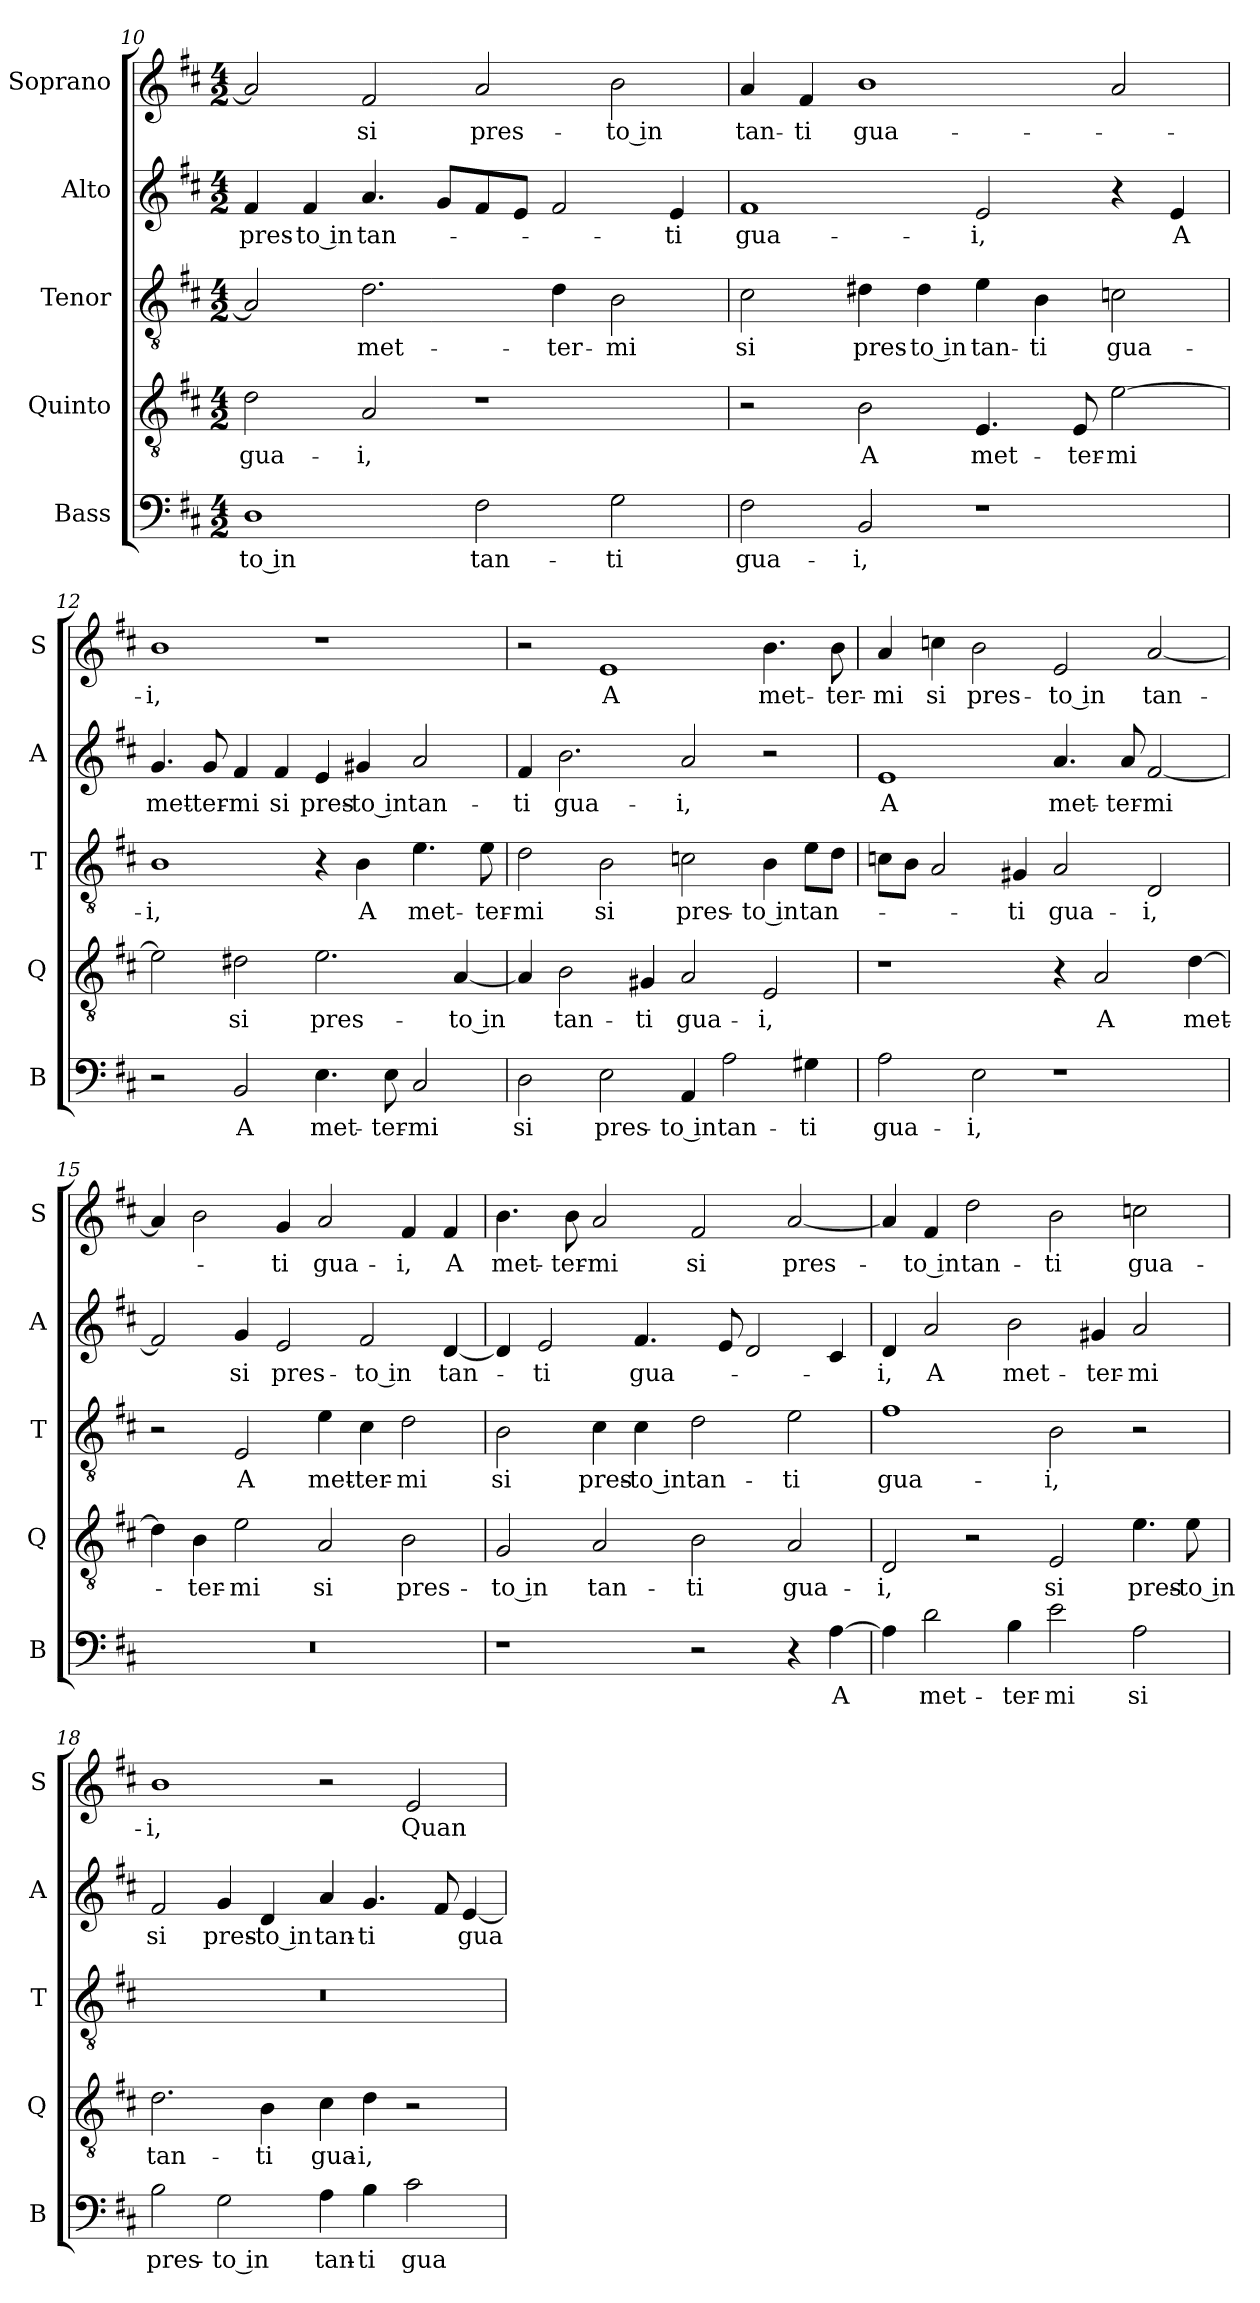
**kern	**text	**kern	**text	**kern	**text	**kern	**text	**kern	**text
*part5	*part5	*part4	*part4	*part3	*part3	*part2	*part2	*part1	*part1
*staff5	*staff5	*staff4	*staff4	*staff3	*staff3	*staff2	*staff2	*staff1	*staff1
*I"Bass	*	*I"Quinto	*	*I"Tenor	*	*I"Alto	*	*I"Soprano	*
*I'B	*	*I'Q	*	*I'T	*	*I'A	*	*I'S	*
*clefF4	*	*clefGv2	*	*clefGv2	*	*clefG2	*	*clefG2	*
*k[f#c#]	*	*k[f#c#]	*	*k[f#c#]	*	*k[f#c#]	*	*k[f#c#]	*
*D:	*	*D:	*	*D:	*	*D:	*	*D:	*
*M4/2	*	*M4/2	*	*M4/2	*	*M4/2	*	*M4/2	*
=10	=10	=10	=10	=10	=10	=10	=10	=10	=10
!	!LO:LY:b	!	!LO:LY:b	!	!	!	!LO:LY:b	!	!
1D	-to in	2d\	gua-	2A/]	.	4f#/	pres-	2a/]	.
!	!	!	!	!	!	!	!LO:LY:b	!	!
.	.	.	.	.	.	4f#/	-to in	.	.
!	!	!	!LO:LY:b	!	!LO:LY:b	!	!LO:LY:b	!	!LO:LY:b
.	.	2A/	-i,	2.d\	met-	4.a/	tan-	2f#/	si
.	.	.	.	.	.	8g/L	.	.	.
!	!LO:LY:b	!	!	!	!	!	!	!	!LO:LY:b
2F#\	tan-	1r	.	.	.	8f#/	.	2a/	pres-
.	.	.	.	.	.	8e/J	.	.	.
!	!	!	!	!	!LO:LY:b	!	!	!	!
.	.	.	.	4d\	-ter-	2f#/	.	.	.
!	!LO:LY:b	!	!	!	!LO:LY:b	!	!	!	!LO:LY:b
2G\	-ti	.	.	2B\	-mi	.	.	2b\	-to in
!	!	!	!	!	!	!	!LO:LY:b	!	!
.	.	.	.	.	.	4e/	-ti	.	.
!!LO:PB:g=z
=11	=11	=11	=11	=11	=11	=11	=11	=11	=11
!	!LO:LY:b	!	!	!	!LO:LY:b	!	!LO:LY:b	!	!LO:LY:b
2F#\	gua-	2r	.	2c#\	si	1f#	gua-	4a/	tan-
!	!	!	!	!	!	!	!	!	!LO:LY:b
.	.	.	.	.	.	.	.	4f#/	-ti
!	!LO:LY:b	!	!LO:LY:b	!	!LO:LY:b	!	!	!	!LO:LY:b
2BB/	-i,	2B\	A	4d#X\	pres-	.	.	1b	gua-
!	!	!	!	!	!LO:LY:b	!	!	!	!
.	.	.	.	4d#\	-to in	.	.	.	.
!	!	!	!LO:LY:b	!	!LO:LY:b	!	!LO:LY:b	!	!
1r	.	4.E/	met-	4e\	tan-	2e/	-i,	.	.
!	!	!	!	!	!LO:LY:b	!	!	!	!
.	.	.	.	4B\	-ti	.	.	.	.
!	!	!	!LO:LY:b	!	!	!	!	!	!
.	.	8E/	-ter-	.	.	.	.	.	.
!	!	!	!LO:LY:b	!	!LO:LY:b	!	!	!	!
.	.	[2e\	-mi	2cn\	gua-	4r	.	2a/	.
!	!	!	!	!	!	!	!LO:LY:b	!	!
.	.	.	.	.	.	4e/	A	.	.
=12	=12	=12	=12	=12	=12	=12	=12	=12	=12
!	!	!	!	!	!LO:LY:b	!	!LO:LY:b	!	!LO:LY:b
2r	.	2e\]	.	1B	-i,	4.g/	met-	1b	-i,
!	!	!	!	!	!	!	!LO:LY:b	!	!
.	.	.	.	.	.	8g/	-ter-	.	.
!	!LO:LY:b	!	!LO:LY:b	!	!	!	!LO:LY:b	!	!
2BB/	A	2d#X\	si	.	.	4f#/	-mi	.	.
!	!	!	!	!	!	!	!LO:LY:b	!	!
.	.	.	.	.	.	4f#/	si	.	.
!	!LO:LY:b	!	!LO:LY:b	!	!	!	!LO:LY:b	!	!
4.E\	met-	2.e\	pres-	4r	.	4e/	pres-	1r	.
!	!	!	!	!	!LO:LY:b	!	!LO:LY:b	!	!
.	.	.	.	4B\	A	4g#X/	-to in	.	.
!	!LO:LY:b	!	!	!	!	!	!	!	!
8E\	-ter-	.	.	.	.	.	.	.	.
!	!LO:LY:b	!	!	!	!LO:LY:b	!	!LO:LY:b	!	!
2C#/	-mi	.	.	4.e\	met-	2a/	tan-	.	.
!	!	!	!LO:LY:b	!	!	!	!	!	!
.	.	[4A/	-to in	.	.	.	.	.	.
!	!	!	!	!	!LO:LY:b	!	!	!	!
.	.	.	.	8e\	-ter-	.	.	.	.
=13	=13	=13	=13	=13	=13	=13	=13	=13	=13
!	!LO:LY:b	!	!	!	!LO:LY:b	!	!LO:LY:b	!	!
2D\	si	4A/]	.	2d\	-mi	4f#/	-ti	2r	.
!	!	!	!LO:LY:b	!	!	!	!LO:LY:b	!	!
.	.	2B\	tan-	.	.	2.b\	gua-	.	.
!	!LO:LY:b	!	!	!	!LO:LY:b	!	!	!	!LO:LY:b
2E\	pres-	.	.	2B\	si	.	.	1e	A
!	!	!	!LO:LY:b	!	!	!	!	!	!
.	.	4G#X/	-ti	.	.	.	.	.	.
!	!LO:LY:b	!	!LO:LY:b	!	!LO:LY:b	!	!LO:LY:b	!	!
4AA/	-to in	2A/	gua-	2cn\	pres-	2a/	-i,	.	.
!	!LO:LY:b	!	!	!	!	!	!	!	!
2A\	tan-	.	.	.	.	.	.	.	.
!	!	!	!LO:LY:b	!	!LO:LY:b	!	!	!	!LO:LY:b
.	.	2E/	-i,	4B\	-to in	2r	.	4.b\	met-
!	!LO:LY:b	!	!	!	!LO:LY:b	!	!	!	!
4G#X\	-ti	.	.	8e\L	tan-	.	.	.	.
!	!	!	!	!	!	!	!	!	!LO:LY:b
.	.	.	.	8d\J	.	.	.	8b\	-ter-
!!LO:LB:g=z
=14	=14	=14	=14	=14	=14	=14	=14	=14	=14
!	!LO:LY:b	!	!	!	!	!	!LO:LY:b	!	!LO:LY:b
2A\	gua-	1r	.	8cn\L	.	1e	A	4a/	-mi
.	.	.	.	8B\J	.	.	.	.	.
!	!	!	!	!	!	!	!	!	!LO:LY:b
.	.	.	.	2A/	.	.	.	4ccn\	si
!	!LO:LY:b	!	!	!	!	!	!	!	!LO:LY:b
2E\	-i,	.	.	.	.	.	.	2b\	pres-
!	!	!	!	!	!LO:LY:b	!	!	!	!
.	.	.	.	4G#X/	-ti	.	.	.	.
!	!	!	!	!	!LO:LY:b	!	!LO:LY:b	!	!LO:LY:b
1r	.	4r	.	2A/	gua-	4.a/	met-	2e/	-to in
!	!	!	!LO:LY:b	!	!	!	!	!	!
.	.	2A/	A	.	.	.	.	.	.
!	!	!	!	!	!	!	!LO:LY:b	!	!
.	.	.	.	.	.	8a/	-ter-	.	.
!	!	!	!	!	!LO:LY:b	!	!LO:LY:b	!	!LO:LY:b
.	.	.	.	2D/	-i,	[2f#/	-mi	[2a/	tan-
!	!	!	!LO:LY:b	!	!	!	!	!	!
.	.	[4d\	met-	.	.	.	.	.	.
=15	=15	=15	=15	=15	=15	=15	=15	=15	=15
0r	.	4d\]	.	2r	.	2f#/]	.	4a/]	.
!	!	!	!LO:LY:b	!	!	!	!	!	!
.	.	4B\	-ter-	.	.	.	.	2b\	.
!	!	!	!LO:LY:b	!	!LO:LY:b	!	!LO:LY:b	!	!
.	.	2e\	-mi	2E/	A	4g/	si	.	.
!	!	!	!	!	!	!	!LO:LY:b	!	!LO:LY:b
.	.	.	.	.	.	2e/	pres-	4g/	-ti
!	!	!	!LO:LY:b	!	!LO:LY:b	!	!	!	!LO:LY:b
.	.	2A/	si	4e\	met-	.	.	2a/	gua-
!	!	!	!	!	!LO:LY:b	!	!LO:LY:b	!	!
.	.	.	.	4c#\	-ter-	2f#/	-to in	.	.
!	!	!	!LO:LY:b	!	!LO:LY:b	!	!	!	!LO:LY:b
.	.	2B\	pres-	2d\	-mi	.	.	4f#/	-i,
!	!	!	!	!	!	!	!LO:LY:b	!	!LO:LY:b
.	.	.	.	.	.	[4d/	tan-	4f#/	A
=16	=16	=16	=16	=16	=16	=16	=16	=16	=16
!	!	!	!LO:LY:b	!	!LO:LY:b	!	!	!	!LO:LY:b
1r	.	2G/	-to in	2B\	si	4d/]	.	4.b\	met-
!	!	!	!	!	!	!	!LO:LY:b	!	!
.	.	.	.	.	.	2e/	-ti	.	.
!	!	!	!	!	!	!	!	!	!LO:LY:b
.	.	.	.	.	.	.	.	8b\	-ter-
!	!	!	!LO:LY:b	!	!LO:LY:b	!	!	!	!LO:LY:b
.	.	2A/	tan-	4c#\	pres-	.	.	2a/	-mi
!	!	!	!	!	!LO:LY:b	!	!LO:LY:b	!	!
.	.	.	.	4c#\	-to in	4.f#/	gua-	.	.
!	!	!	!LO:LY:b	!	!LO:LY:b	!	!	!	!LO:LY:b
2r	.	2B\	-ti	2d\	tan-	.	.	2f#/	si
.	.	.	.	.	.	8e/	.	.	.
.	.	.	.	.	.	2d/	.	.	.
!	!	!	!LO:LY:b	!	!LO:LY:b	!	!	!	!LO:LY:b
4r	.	2A/	gua-	2e\	-ti	.	.	[2a/	pres-
!	!LO:LY:b	!	!	!	!	!	!	!	!
[4A\	A	.	.	.	.	4c#/	.	.	.
!!LO:LB:g=z
=17	=17	=17	=17	=17	=17	=17	=17	=17	=17
!	!	!	!LO:LY:b	!	!LO:LY:b	!	!LO:LY:b	!	!
4A\]	.	2D/	-i,	1f#	gua-	4d/	-i,	4a/]	.
!	!LO:LY:b	!	!	!	!	!	!LO:LY:b	!	!LO:LY:b
2d\	met-	.	.	.	.	2a/	A	4f#/	-to in
!	!	!	!	!	!	!	!	!	!LO:LY:b
.	.	2r	.	.	.	.	.	2dd\	tan-
!	!LO:LY:b	!	!	!	!	!	!LO:LY:b	!	!
4B\	-ter-	.	.	.	.	2b\	met-	.	.
!	!LO:LY:b	!	!LO:LY:b	!	!LO:LY:b	!	!	!	!LO:LY:b
2e\	-mi	2E/	si	2B\	-i,	.	.	2b\	-ti
!	!	!	!	!	!	!	!LO:LY:b	!	!
.	.	.	.	.	.	4g#X/	-ter-	.	.
!	!LO:LY:b	!	!LO:LY:b	!	!	!	!LO:LY:b	!	!LO:LY:b
2A\	si	4.e\	pres-	2r	.	2a/	-mi	2ccn\	gua-
!	!	!	!LO:LY:b	!	!	!	!	!	!
.	.	8e\	-to in	.	.	.	.	.	.
=18	=18	=18	=18	=18	=18	=18	=18	=18	=18
!	!LO:LY:b	!	!LO:LY:b	!	!	!	!LO:LY:b	!	!LO:LY:b
2B\	pres-	2.d\	tan-	0r	.	2f#/	si	1b	-i,
!	!LO:LY:b	!	!	!	!	!	!LO:LY:b	!	!
2G\	-to in	.	.	.	.	4g/	pres-	.	.
!	!	!	!LO:LY:b	!	!	!	!LO:LY:b	!	!
.	.	4B\	-ti	.	.	4d/	-to in	.	.
!	!LO:LY:b	!	!LO:LY:b	!	!	!	!LO:LY:b	!	!
4A\	tan-	4c#\	gua-	.	.	4a/	tan-	2r	.
!	!LO:LY:b	!	!LO:LY:b	!	!	!	!LO:LY:b	!	!
4B\	-ti	4d\	-i,	.	.	4.g/	-ti	.	.
!	!LO:LY:b	!	!	!	!	!	!	!	!LO:LY:b
2c#\	gua-	2r	.	.	.	.	.	2e/	Quan-
.	.	.	.	.	.	8f#/	.	.	.
!	!	!	!	!	!	!	!LO:LY:b	!	!
.	.	.	.	.	.	[4e/	gua-	.	.
=	=	=	=	=	=	=	=	=	=
*-	*-	*-	*-	*-	*-	*-	*-	*-	*-
